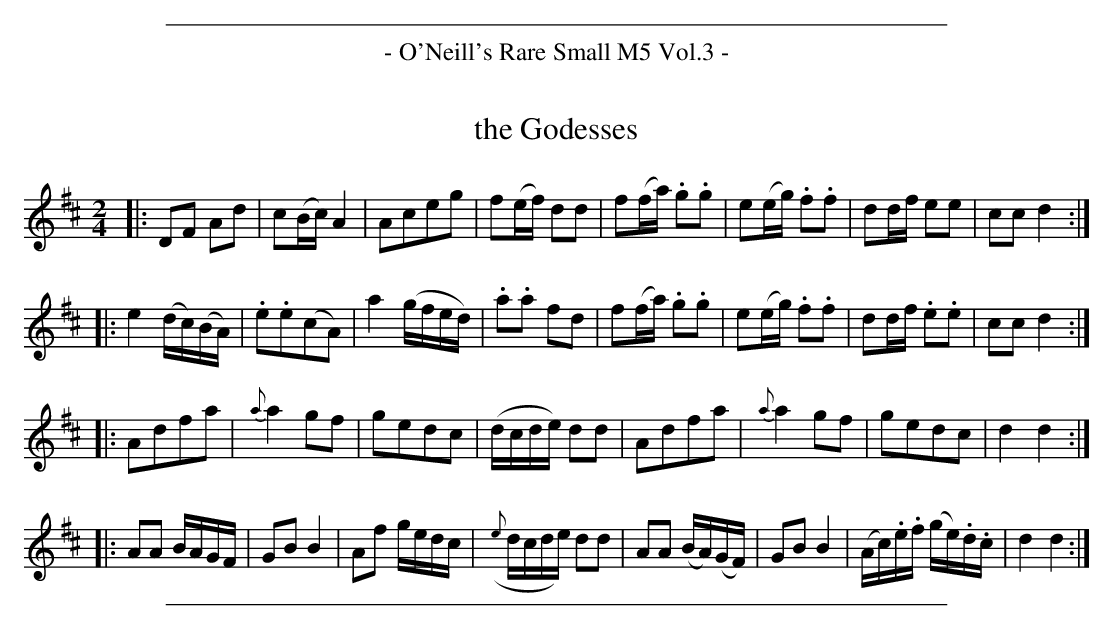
X:1
T: the Godesses
M: 2/4
L: 1/16
K: D
|:\
D2F2 A2d2 | c2(Bc) A4 | A2c2e2g2 | f2(ef) d2d2 |\
f2(fa) .g2.g2 | e2(eg) .f2.f2 | d2df e2e2 | c2c2 d4 :|
|:\
e4 (dc)(BA) | .e2.e2(c2A2) | a4 (gfed) | .a2.a2 f2d2 |\
f2(fa) .g2.g2 | e2(eg) .f2.f2 | d2df .e2.e2 | c2c2 d4 :|
|:\
A2d2f2a2 | {a}a4 g2f2 | g2e2d2c2 | (dcde) d2d2 |\
A2d2f2a2 | {a}a4 g2f2 | g2e2d2c2 | d4 d4 :|
|:\
A2A2 BAGF | G2B2 B4 | A2f2 gedc | ({e}dcde) d2d2 |\
A2A2 (BA)(GF) | G2B2 B4 | (Ac).e.f (ge).d.c | d4 d4 :|
